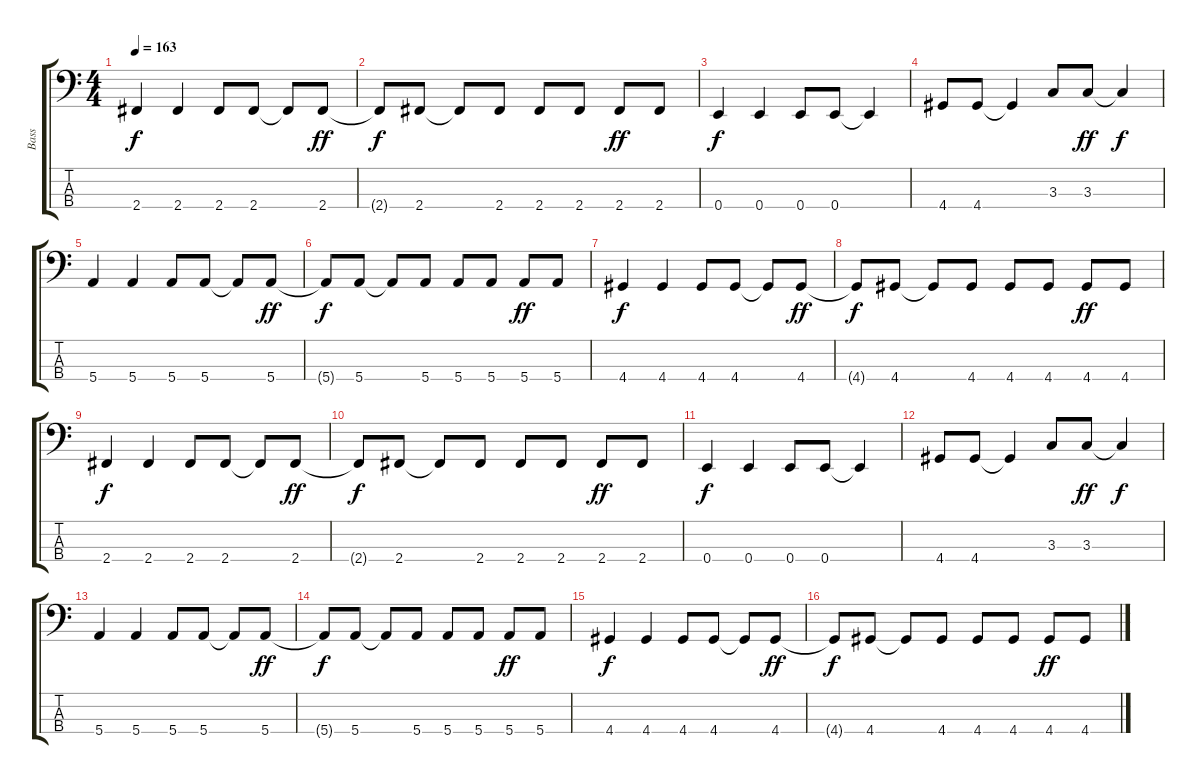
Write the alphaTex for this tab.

\track ("Bass" "Bass") {instrument electricbassfinger}
\staff {score tabs}
\tuning (G2 D2 A1 E1) {hide}
\ts (4 4)
\tempo 163
\clef f4
\ks c
2.4.4{dy f} 2.4.4 2.4.8 2.4.8 2.4{t}.8 2.4.8{dy ff} |
2.4{t}.8{dy f} 2.4.8 2.4{t}.8 2.4.8 2.4.8 2.4.8 2.4.8{dy ff} 2.4.8 |
0.4.4{dy f} 0.4.4 0.4.8 0.4.8 0.4{t}.4 |
4.4.8 4.4.8 4.4{t}.4 3.3.8 3.3.8{dy ff} 3.3{t}.4{dy f} |
5.4.4 5.4.4 5.4.8 5.4.8 5.4{t}.8 5.4.8{dy ff} |
5.4{t}.8{dy f} 5.4.8 5.4{t}.8 5.4.8 5.4.8 5.4.8 5.4.8{dy ff} 5.4.8 |
4.4.4{dy f volume 8} 4.4.4 4.4.8 4.4.8 4.4{t}.8 4.4.8{dy ff} |
4.4{t}.8{dy f} 4.4.8 4.4{t}.8 4.4.8 4.4.8 4.4.8 4.4.8{dy ff} 4.4.8 |
2.4.4{dy f} 2.4.4 2.4.8 2.4.8 2.4{t}.8 2.4.8{dy ff} |
2.4{t}.8{dy f} 2.4.8 2.4{t}.8 2.4.8 2.4.8 2.4.8 2.4.8{dy ff} 2.4.8 |
0.4.4{dy f volume 4} 0.4.4 0.4.8 0.4.8 0.4{t}.4 |
4.4.8 4.4.8 4.4{t}.4 3.3.8 3.3.8{dy ff} 3.3{t}.4{dy f} |
5.4.4 5.4.4 5.4.8 5.4.8 5.4{t}.8 5.4.8{dy ff} |
5.4{t}.8{dy f} 5.4.8 5.4{t}.8 5.4.8 5.4.8 5.4.8 5.4.8{dy ff} 5.4.8 |
4.4.4{dy f volume 0} 4.4.4 4.4.8 4.4.8 4.4{t}.8 4.4.8{dy ff} |
4.4{t}.8{dy f} 4.4.8 4.4{t}.8 4.4.8 4.4.8 4.4.8 4.4.8{dy ff} 4.4.8
